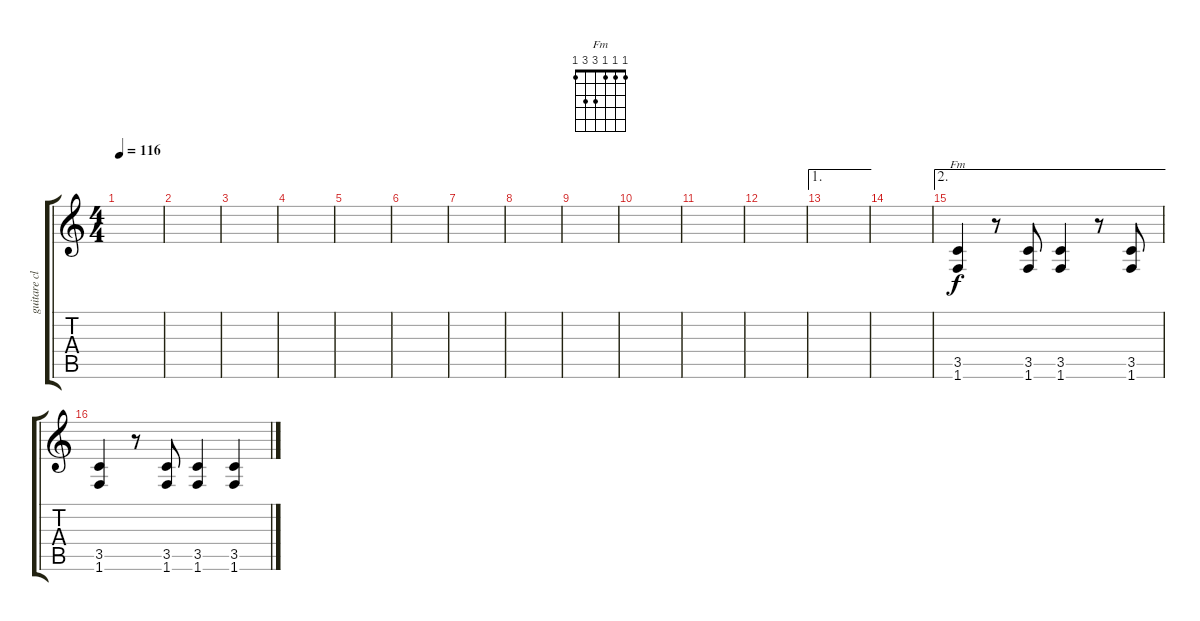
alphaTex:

\track ("guitare claire" "guitare cl") {instrument acousticguitarsteel}
\staff {score tabs}
\tuning (E4 B3 G3 D3 A2 E2) {hide}
\chord ("Fm" 1 1 1 3 3 1)
\ts (4 4)
\tempo 116
\clef g2
\ks c
|
|
|
|
|
|
|
|
|
|
|
|
\ae 1
|
|
\ae 2
(3.5 1.6).4{ch "Fm"} r.8 (3.5 1.6).8 (3.5 1.6).4 r.8 (3.5 1.6).8 |
(3.5 1.6).4 r.8 (3.5 1.6).8 (3.5 1.6).4 (3.5 1.6).4
